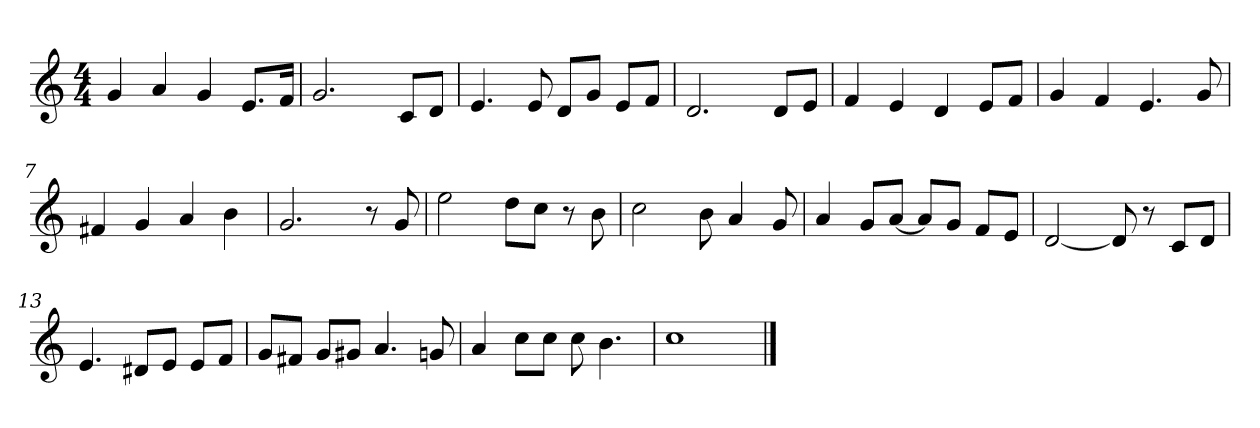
**kern
*part1
*staff1
*clefG2
*k[]
*C:
*M4/4
=1
4g
4a
4g
8.e/L
16f/Jk
=2
2.g
8c/L
8d/J
=3
4.e
8e
8d/L
8g/J
8e/L
8f/J
=4
2.d
8d/L
8e/J
=5
4f
4e
4d
8e/L
8f/J
=6
4g
4f
4.e
8g
=7
4f#X
4g
4a
4b
=8
2.g
8r
8g
=9
2ee
8dd\L
8cc\J
8r
8b
=10
2cc
8b
4a
8g
=11
4a
8g/L
[8a/J
8a/L]
8g/J
8f/L
8e/J
=12
[2d
8d]
8r
8c/L
8d/J
=13
4.e
8d#X/L
8e/J
8e/L
8f/J
=14
8g/L
8f#X/J
8g/L
8g#X/J
4.a
8gn
=15
4a
8cc\L
8cc\J
8cc
4.b
=16
1cc
==
*-
